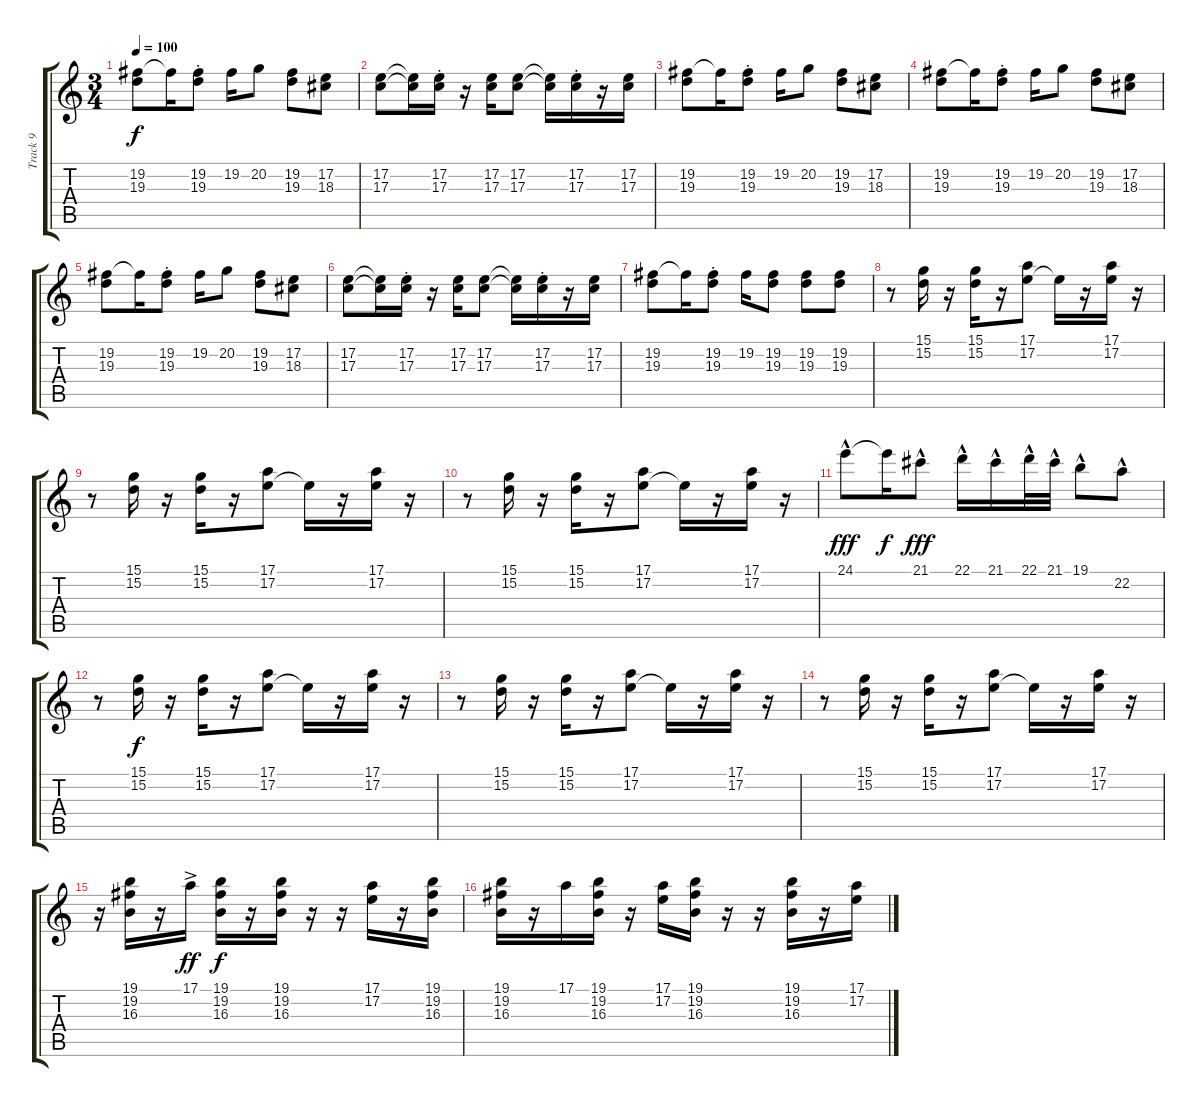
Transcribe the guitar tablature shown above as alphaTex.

\track ("Track 9" "Track 9") {instrument honkytonkpiano}
\staff {score tabs}
\tuning (E4 B3 G3 D3 A2 E2) {hide}
\ts (3 4)
\tempo 100
\clef g2
\ks c
(19.2 19.3).8{dy f} 19.2{t}.16 (19.2{st} 19.3).8 19.2.16 20.2.8 (19.2 19.3).8 (17.2 18.3).8 |
(17.2 17.3).8 (17.2{t} 17.3{t}).16 (17.2{st} 17.3).16 r.16 (17.2 17.3).16 (17.2 17.3).8 (17.2{t} 17.3{t}).16 (17.2{st} 17.3).16 r.16 (17.2 17.3).16 |
(19.2 19.3).8 19.2{t}.16 (19.2{st} 19.3).8 19.2.16 20.2.8 (19.2 19.3).8 (17.2 18.3).8 |
(19.2 19.3).8 19.2{t}.16 (19.2{st} 19.3).8 19.2.16 20.2.8 (19.2 19.3).8 (17.2 18.3).8 |
(19.2 19.3).8 19.2{t}.16 (19.2{st} 19.3).8 19.2.16 20.2.8 (19.2 19.3).8 (17.2 18.3).8 |
(17.2 17.3).8 (17.2{t} 17.3{t}).16 (17.2{st} 17.3).16 r.16 (17.2 17.3).16 (17.2 17.3).8 (17.2{t} 17.3{t}).16 (17.2{st} 17.3).16 r.16 (17.2 17.3).16 |
(19.2 19.3).8 19.2{t}.16 (19.2{st} 19.3).8 19.2.16 (19.2 19.3).8 (19.2 19.3).8 (19.2 19.3).8 |
r.8 (15.1 15.2).16 r.16 (15.1 15.2).16 r.16 (17.1 17.2).8 17.2{t}.16 r.16 (17.1 17.2).16 r.16 |
r.8 (15.1 15.2).16 r.16 (15.1 15.2).16 r.16 (17.1 17.2).8 17.2{t}.16 r.16 (17.1 17.2).16 r.16 |
r.8 (15.1 15.2).16 r.16 (15.1 15.2).16 r.16 (17.1 17.2).8 17.2{t}.16 r.16 (17.1 17.2).16 r.16 |
24.1{hac}.8{dy fff} 24.1{t}.16{dy f} 21.1{hac}.8{dy fff} 22.1{hac}.16 21.1{hac}.16 22.1{hac}.32 21.1{hac}.32 19.1{hac}.8 22.2{hac}.8 |
r.8 (15.1 15.2).16{dy f} r.16 (15.1 15.2).16 r.16 (17.1 17.2).8 17.2{t}.16 r.16 (17.1 17.2).16 r.16 |
r.8 (15.1 15.2).16 r.16 (15.1 15.2).16 r.16 (17.1 17.2).8 17.2{t}.16 r.16 (17.1 17.2).16 r.16 |
r.8 (15.1 15.2).16 r.16 (15.1 15.2).16 r.16 (17.1 17.2).8 17.2{t}.16 r.16 (17.1 17.2).16 r.16 |
r.16 (19.1 19.2 16.3).16{volume 12} r.16 17.1{ac}.16{dy ff} (19.1 19.2 16.3).16{dy f} r.16 (19.1 19.2 16.3).16 r.16 r.16 (17.1 17.2).16 r.16 (19.1 19.2 16.3).16 |
(19.1 19.2 16.3).16 r.16 17.1.16 (19.1 19.2 16.3).16 r.16 (17.1 17.2).16 (19.1 19.2 16.3).16 r.16 r.16 (19.1 19.2 16.3).16 r.16 (17.1 17.2).16
